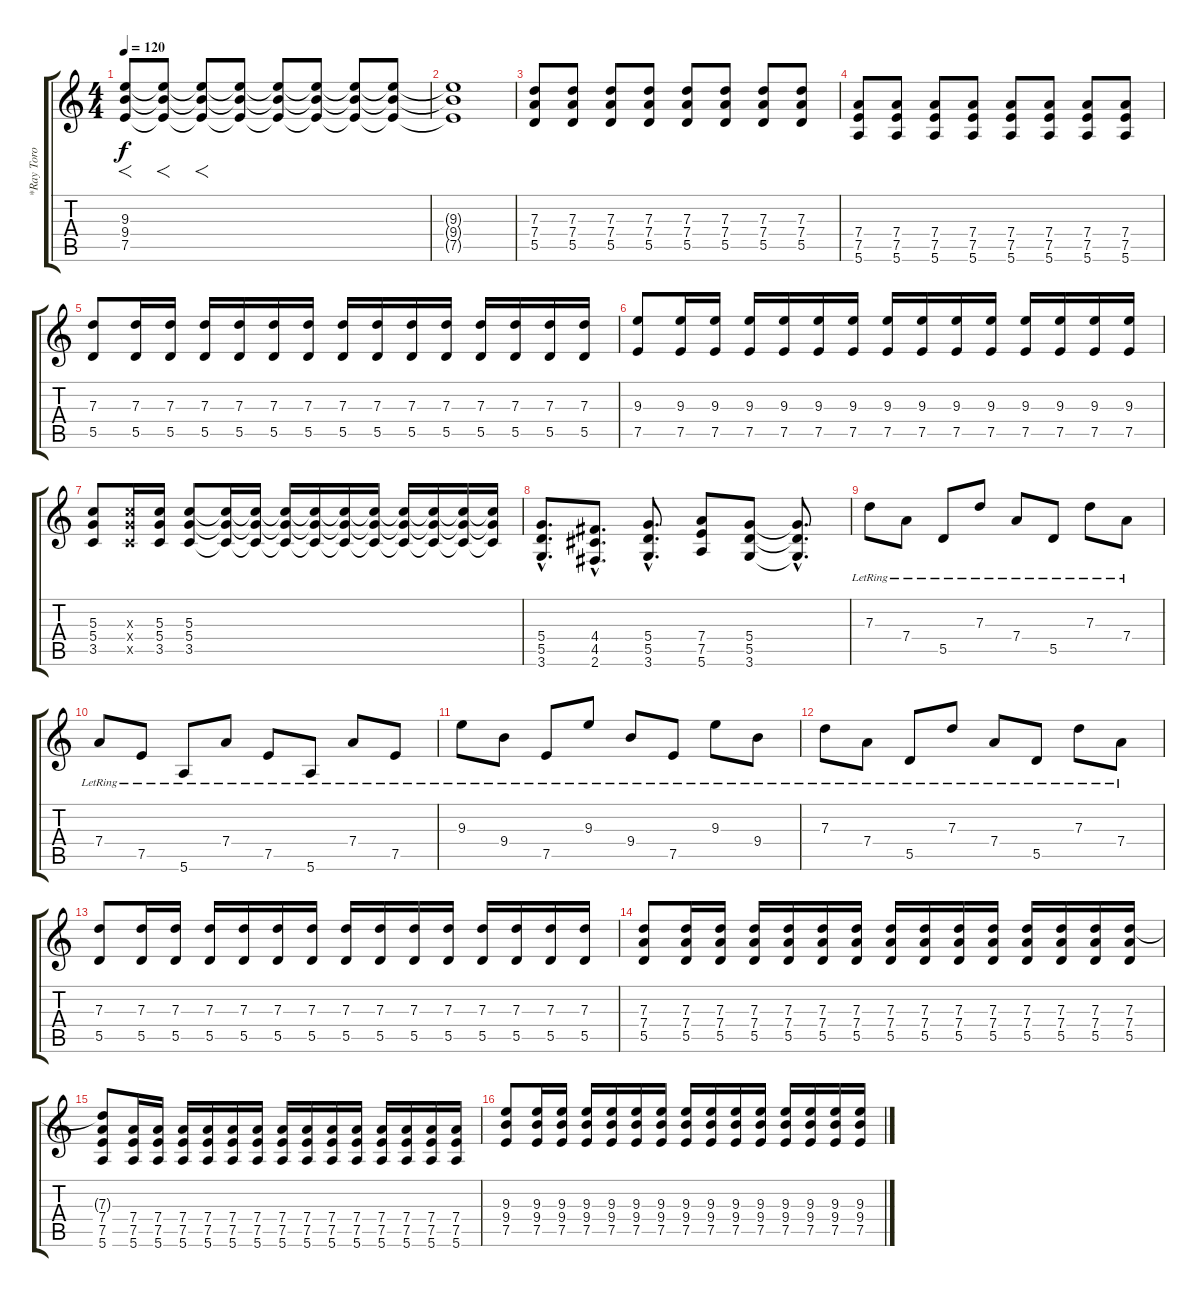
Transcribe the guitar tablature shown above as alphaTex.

\track ("*Ray Toro" "*Ray Toro") {instrument distortionguitar}
\staff {score tabs}
\tuning (E4 B3 G3 D3 A2 E2) {hide}
\ts (4 4)
\tempo 120
\clef g2
\ks c
(9.3{t} 9.4{t} 7.5{t}).8{f dy f instrument choiraahs} (9.3{t} 9.4{t} 7.5{t}).8{f} (9.3{t} 9.4{t} 7.5{t}).8{f} (9.3{t} 9.4{t} 7.5{t}).8 (9.3{t} 9.4{t} 7.5{t}).8 (9.3{t} 9.4{t} 7.5{t}).8 (9.3{t} 9.4{t} 7.5{t}).8 (9.3{t} 9.4{t} 7.5{t}).8 |
(9.3{t} 9.4{t} 7.5{t}).1 |
(7.3 7.4 5.5).8{instrument distortionguitar} (7.3 7.4 5.5).8 (7.3 7.4 5.5).8 (7.3 7.4 5.5).8 (7.3 7.4 5.5).8 (7.3 7.4 5.5).8 (7.3 7.4 5.5).8 (7.3 7.4 5.5).8 |
(7.4 7.5 5.6).8 (7.4 7.5 5.6).8 (7.4 7.5 5.6).8 (7.4 7.5 5.6).8 (7.4 7.5 5.6).8 (7.4 7.5 5.6).8 (7.4 7.5 5.6).8 (7.4 7.5 5.6).8 |
(7.3 5.5).8 (7.3 5.5).16 (7.3 5.5).16 (7.3 5.5).16 (7.3 5.5).16 (7.3 5.5).16 (7.3 5.5).16 (7.3 5.5).16 (7.3 5.5).16 (7.3 5.5).16 (7.3 5.5).16 (7.3 5.5).16 (7.3 5.5).16 (7.3 5.5).16 (7.3 5.5).16 |
(9.3 7.5).8 (9.3 7.5).16 (9.3 7.5).16 (9.3 7.5).16 (9.3 7.5).16 (9.3 7.5).16 (9.3 7.5).16 (9.3 7.5).16 (9.3 7.5).16 (9.3 7.5).16 (9.3 7.5).16 (9.3 7.5).16 (9.3 7.5).16 (9.3 7.5).16 (9.3 7.5).16 |
(5.3 5.4 3.5).8 (5.3{x} 5.4{x} 3.5{x}).16 (5.3 5.4 3.5).16 (5.3 5.4 3.5).8 (5.3{t} 5.4{t} 3.5{t}).16 (5.3{t} 5.4{t} 3.5{t}).16 (5.3{t} 5.4{t} 3.5{t}).16 (5.3{t} 5.4{t} 3.5{t}).16 (5.3{t} 5.4{t} 3.5{t}).16 (5.3{t} 5.4{t} 3.5{t}).16 (5.3{t} 5.4{t} 3.5{t}).16 (5.3{t} 5.4{t} 3.5{t}).16 (5.3{t} 5.4{t} 3.5{t}).16 (5.3{t} 5.4{t} 3.5{t}).16 |
(5.4{hac} 5.5{hac} 3.6{hac}).8{d} (4.4{hac} 4.5{hac} 2.6{hac}).8{d} (5.4{hac} 5.5{hac} 3.6{hac}).8{d} (7.4 7.5 5.6).8 (5.4 5.5 3.6).8 (5.4{hac t} 5.5{hac t} 3.6{hac t}).8{d} |
7.3{lr}.8{volume 10} 7.4{lr}.8 5.5{lr}.8 7.3{lr}.8 7.4{lr}.8 5.5{lr}.8 7.3{lr}.8 7.4{lr}.8 |
7.4{lr}.8 7.5{lr}.8 5.6{lr}.8 7.4{lr}.8 7.5{lr}.8 5.6{lr}.8 7.4{lr}.8 7.5{lr}.8 |
9.3{lr}.8 9.4{lr}.8 7.5{lr}.8 9.3{lr}.8 9.4{lr}.8 7.5{lr}.8 9.3{lr}.8 9.4{lr}.8 |
7.3{lr}.8 7.4{lr}.8 5.5{lr}.8 7.3{lr}.8 7.4{lr}.8 5.5{lr}.8 7.3{lr}.8 7.4{lr}.8 |
(7.3 5.5).8{volume 16} (7.3 5.5).16 (7.3 5.5).16 (7.3 5.5).16 (7.3 5.5).16 (7.3 5.5).16 (7.3 5.5).16 (7.3 5.5).16 (7.3 5.5).16 (7.3 5.5).16 (7.3 5.5).16 (7.3 5.5).16 (7.3 5.5).16 (7.3 5.5).16 (7.3 5.5).16 |
(7.3 7.4 5.5).8 (7.3 7.4 5.5).16 (7.3 7.4 5.5).16 (7.3 7.4 5.5).16 (7.3 7.4 5.5).16 (7.3 7.4 5.5).16 (7.3 7.4 5.5).16 (7.3 7.4 5.5).16 (7.3 7.4 5.5).16 (7.3 7.4 5.5).16 (7.3 7.4 5.5).16 (7.3 7.4 5.5).16 (7.3 7.4 5.5).16 (7.3 7.4 5.5).16 (7.3 7.4 5.5).16 |
(7.3{t} 7.4 7.5 5.6).8 (7.4 7.5 5.6).16 (7.4 7.5 5.6).16 (7.4 7.5 5.6).16 (7.4 7.5 5.6).16 (7.4 7.5 5.6).16 (7.4 7.5 5.6).16 (7.4 7.5 5.6).16 (7.4 7.5 5.6).16 (7.4 7.5 5.6).16 (7.4 7.5 5.6).16 (7.4 7.5 5.6).16 (7.4 7.5 5.6).16 (7.4 7.5 5.6).16 (7.4 7.5 5.6).16 |
(9.3 9.4 7.5).8 (9.3 9.4 7.5).16 (9.3 9.4 7.5).16 (9.3 9.4 7.5).16 (9.3 9.4 7.5).16 (9.3 9.4 7.5).16 (9.3 9.4 7.5).16 (9.3 9.4 7.5).16 (9.3 9.4 7.5).16 (9.3 9.4 7.5).16 (9.3 9.4 7.5).16 (9.3 9.4 7.5).16 (9.3 9.4 7.5).16 (9.3 9.4 7.5).16 (9.3 9.4 7.5).16
